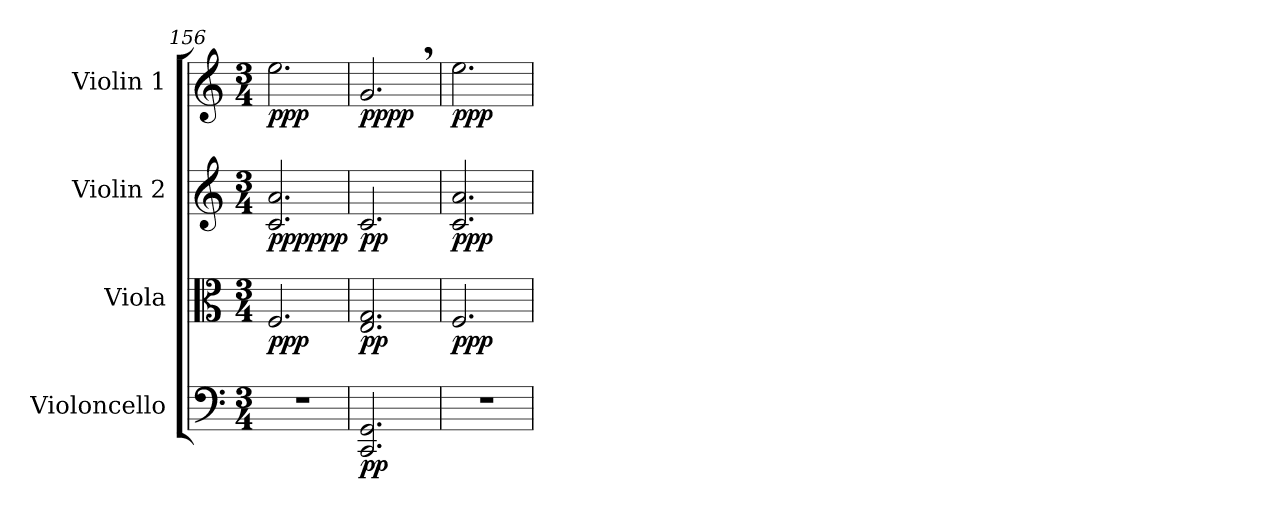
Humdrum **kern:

**kern	**dynam	**kern	**dynam	**kern	**dynam	**kern	**dynam
*part4	*part4	*part3	*part3	*part2	*part2	*part1	*part1
*staff4	*staff4	*staff3	*staff3	*staff2	*staff2	*staff1	*staff1
*I"Violoncello	*	*I"Viola	*	*I"Violin 2	*	*I"Violin 1	*
*I'Vc	*	*I'Vla	*	*I'Vln	*	*I'Vln	*
*clefF4	*	*clefC3	*	*clefG2	*	*clefG2	*
*k[]	*	*k[]	*	*k[]	*	*k[]	*
*M3/4	*	*M3/4	*	*M3/4	*	*M3/4	*
=156	=156	=156	=156	=156	=156	=156	=156
!	!	!	!LO:DY:b	!	!LO:DY:b	!	!
!	!	!	!	!	!LO:DY:n=1:b	!	!LO:DY:b
2.r	.	2.F/	ppp	2.c/ 2.a/	ppp ppp	2.ee\	ppp
=157	=157	=157	=157	=157	=157	=157	=157
!	!LO:DY:b	!	!LO:DY:b	!	!LO:DY:b	!	!LO:DY:b
!	!	!	!	!	!	!	!LO:DY:n=1:b
2.CC/ 2.GG/	pp	2.E/ 2.G/	pp	2.c/	pp	2.g,/	pp pp
=158	=158	=158	=158	=158	=158	=158	=158
!	!	!	!LO:DY:b	!	!LO:DY:b	!	!LO:DY:b
2.r	.	2.F/	ppp	2.c/ 2.a/	ppp	2.ee\	ppp
=	=	=	=	=	=	=	=
*-	*-	*-	*-	*-	*-	*-	*-
